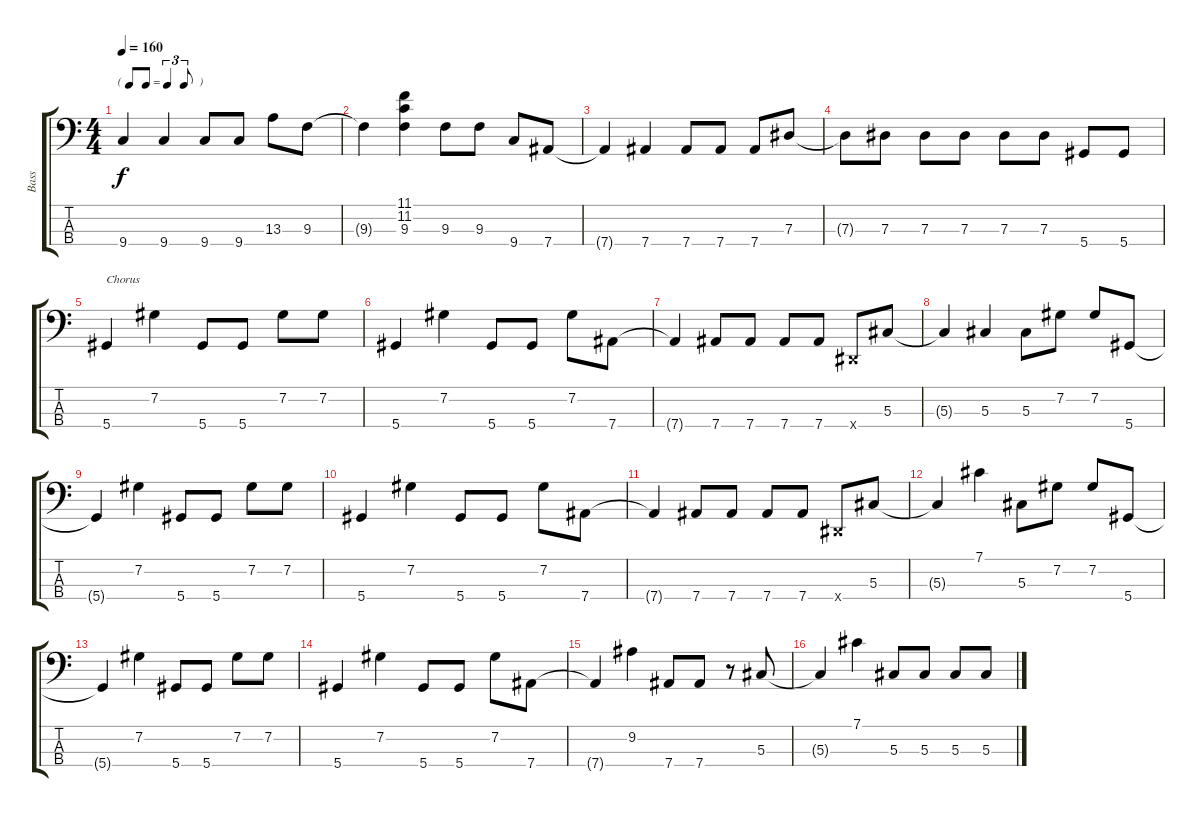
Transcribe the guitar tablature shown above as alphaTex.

\track ("Bass" "Bass") {instrument fretlessbass}
\staff {score tabs}
\tuning (Gb2 Db2 Ab1 Eb1) {hide}
\ts (4 4)
\tf triplet8th
\tempo 160
\clef f4
\ks c
9.4{t}.4{dy f} 9.4.4 9.4.8 9.4.8 13.3.8 9.3.8 |
9.3{t}.4 (11.1 11.2 9.3).4 9.3.8 9.3.8 9.4.8 7.4.8 |
7.4{t}.4 7.4.4 7.4.8 7.4.8 7.4.8 7.3.8 |
7.3{t}.8 7.3.8 7.3.8 7.3.8 7.3.8 7.3.8 5.4.8 5.4.8 |
5.4.4{txt "Chorus"} 7.2.4 5.4.8 5.4.8 7.2.8 7.2.8 |
5.4.4 7.2.4 5.4.8 5.4.8 7.2.8 7.4.8 |
7.4{t}.4 7.4.8 7.4.8 7.4.8 7.4.8 0.4{x}.8 5.3.8 |
5.3{t}.4 5.3.4 5.3.8 7.2.8 7.2.8 5.4.8 |
5.4{t}.4 7.2.4 5.4.8 5.4.8 7.2.8 7.2.8 |
5.4.4 7.2.4 5.4.8 5.4.8 7.2.8 7.4.8 |
7.4{t}.4 7.4.8 7.4.8 7.4.8 7.4.8 0.4{x}.8 5.3.8 |
5.3{t}.4 7.1.4 5.3.8 7.2.8 7.2.8 5.4.8 |
5.4{t}.4 7.2.4 5.4.8 5.4.8 7.2.8 7.2.8 |
5.4.4 7.2.4 5.4.8 5.4.8 7.2.8 7.4.8 |
7.4{t}.4 9.2.4 7.4.8 7.4.8 r.8 5.3.8 |
5.3{t}.4 7.1.4 5.3.8 5.3.8 5.3.8 5.3.8
